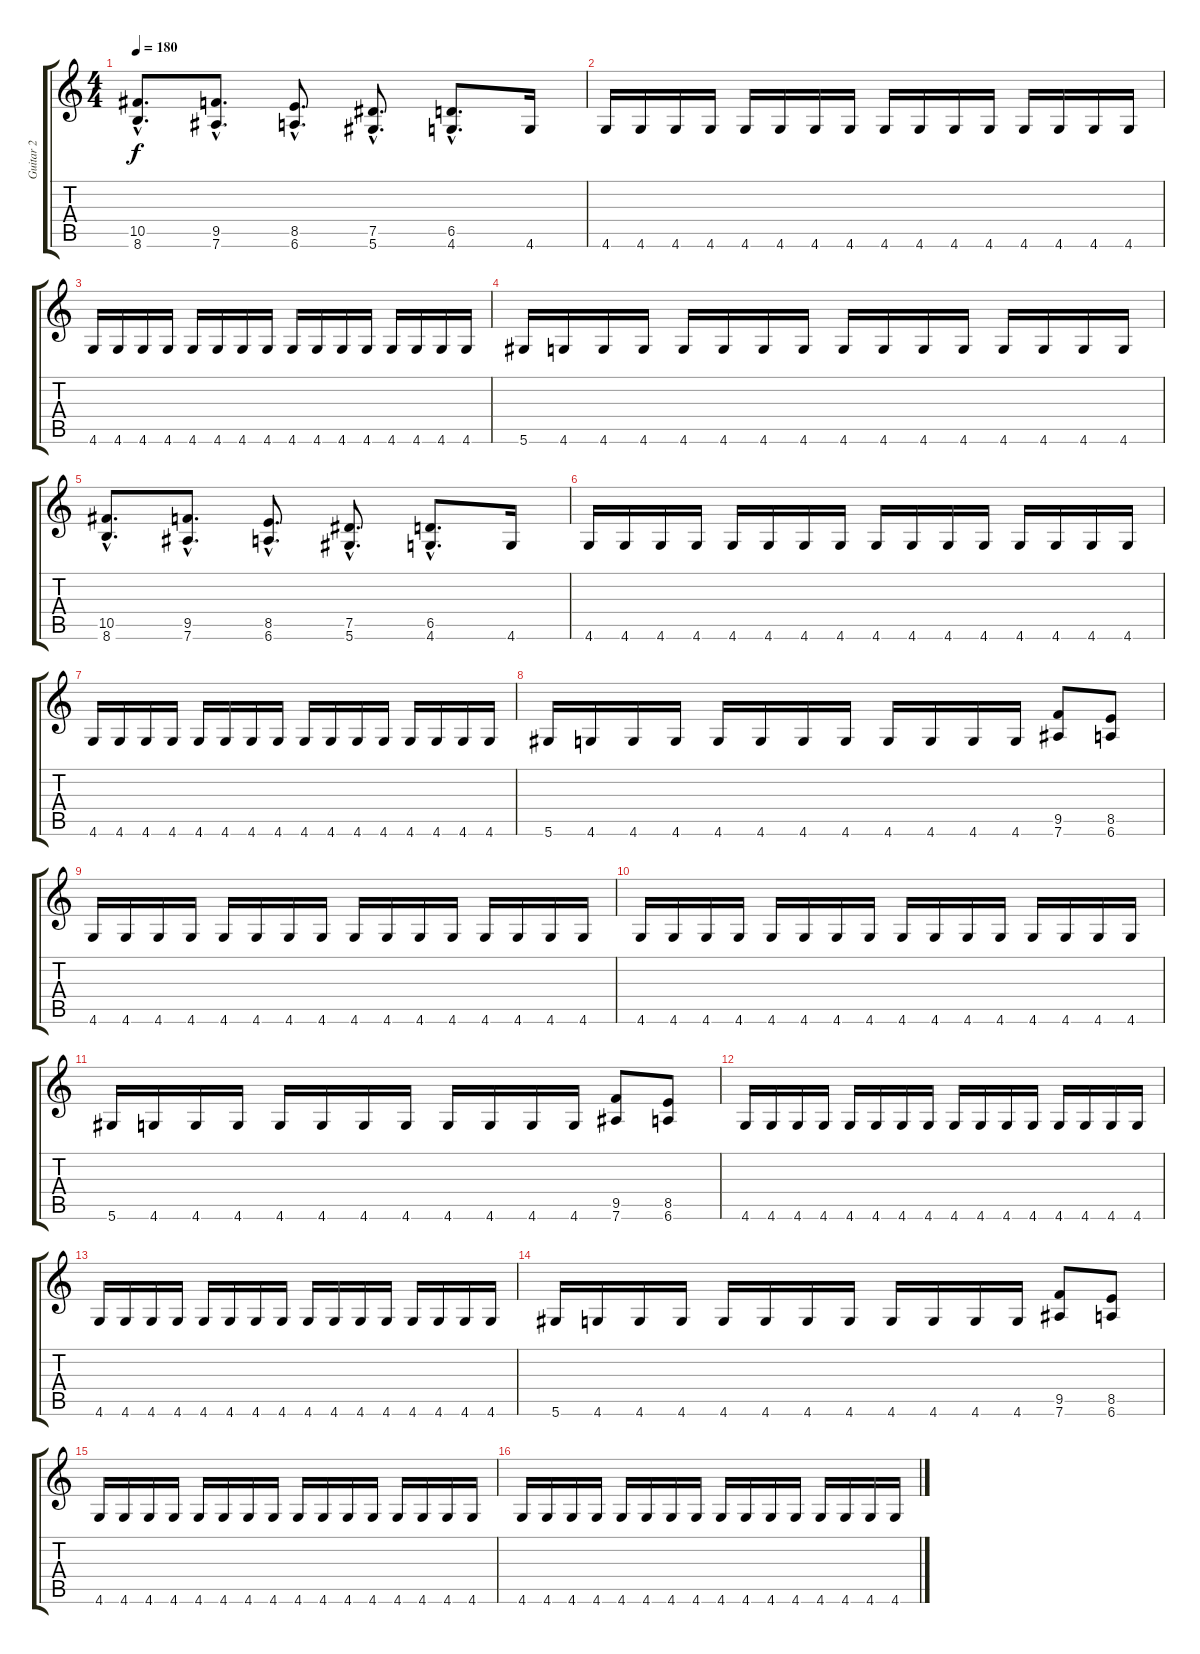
\track ("Guitar 2" "Guitar 2") {instrument distortionguitar}
\staff {score tabs}
\tuning (Eb4 Bb3 Gb3 Db3 Ab2 Eb2) {hide}
\ts (4 4)
\tempo 180
\clef g2
\ks c
(10.5{hac} 8.6{hac}).8{d dy f} (9.5{hac} 7.6{hac}).8{d} (8.5{hac} 6.6{hac}).8{d} (7.5{hac} 5.6{hac}).8{d} (6.5{hac} 4.6{hac}).8{d} 4.6.16 |
4.6.16 4.6.16 4.6.16 4.6.16 4.6.16 4.6.16 4.6.16 4.6.16 4.6.16 4.6.16 4.6.16 4.6.16 4.6.16 4.6.16 4.6.16 4.6.16 |
4.6.16 4.6.16 4.6.16 4.6.16 4.6.16 4.6.16 4.6.16 4.6.16 4.6.16 4.6.16 4.6.16 4.6.16 4.6.16 4.6.16 4.6.16 4.6.16 |
5.6.16 4.6.16 4.6.16 4.6.16 4.6.16 4.6.16 4.6.16 4.6.16 4.6.16 4.6.16 4.6.16 4.6.16 4.6.16 4.6.16 4.6.16 4.6.16 |
(10.5{hac} 8.6{hac}).8{d} (9.5{hac} 7.6{hac}).8{d} (8.5{hac} 6.6{hac}).8{d} (7.5{hac} 5.6{hac}).8{d} (6.5{hac} 4.6{hac}).8{d} 4.6.16 |
4.6.16 4.6.16 4.6.16 4.6.16 4.6.16 4.6.16 4.6.16 4.6.16 4.6.16 4.6.16 4.6.16 4.6.16 4.6.16 4.6.16 4.6.16 4.6.16 |
4.6.16 4.6.16 4.6.16 4.6.16 4.6.16 4.6.16 4.6.16 4.6.16 4.6.16 4.6.16 4.6.16 4.6.16 4.6.16 4.6.16 4.6.16 4.6.16 |
5.6.16 4.6.16 4.6.16 4.6.16 4.6.16 4.6.16 4.6.16 4.6.16 4.6.16 4.6.16 4.6.16 4.6.16 (9.5 7.6).8 (8.5 6.6).8 |
4.6.16 4.6.16 4.6.16 4.6.16 4.6.16 4.6.16 4.6.16 4.6.16 4.6.16 4.6.16 4.6.16 4.6.16 4.6.16 4.6.16 4.6.16 4.6.16 |
4.6.16 4.6.16 4.6.16 4.6.16 4.6.16 4.6.16 4.6.16 4.6.16 4.6.16 4.6.16 4.6.16 4.6.16 4.6.16 4.6.16 4.6.16 4.6.16 |
5.6.16 4.6.16 4.6.16 4.6.16 4.6.16 4.6.16 4.6.16 4.6.16 4.6.16 4.6.16 4.6.16 4.6.16 (9.5 7.6).8 (8.5 6.6).8 |
4.6.16 4.6.16 4.6.16 4.6.16 4.6.16 4.6.16 4.6.16 4.6.16 4.6.16 4.6.16 4.6.16 4.6.16 4.6.16 4.6.16 4.6.16 4.6.16 |
4.6.16 4.6.16 4.6.16 4.6.16 4.6.16 4.6.16 4.6.16 4.6.16 4.6.16 4.6.16 4.6.16 4.6.16 4.6.16 4.6.16 4.6.16 4.6.16 |
5.6.16 4.6.16 4.6.16 4.6.16 4.6.16 4.6.16 4.6.16 4.6.16 4.6.16 4.6.16 4.6.16 4.6.16 (9.5 7.6).8 (8.5 6.6).8 |
4.6.16 4.6.16 4.6.16 4.6.16 4.6.16 4.6.16 4.6.16 4.6.16 4.6.16 4.6.16 4.6.16 4.6.16 4.6.16 4.6.16 4.6.16 4.6.16 |
4.6.16 4.6.16 4.6.16 4.6.16 4.6.16 4.6.16 4.6.16 4.6.16 4.6.16 4.6.16 4.6.16 4.6.16 4.6.16 4.6.16 4.6.16 4.6.16
